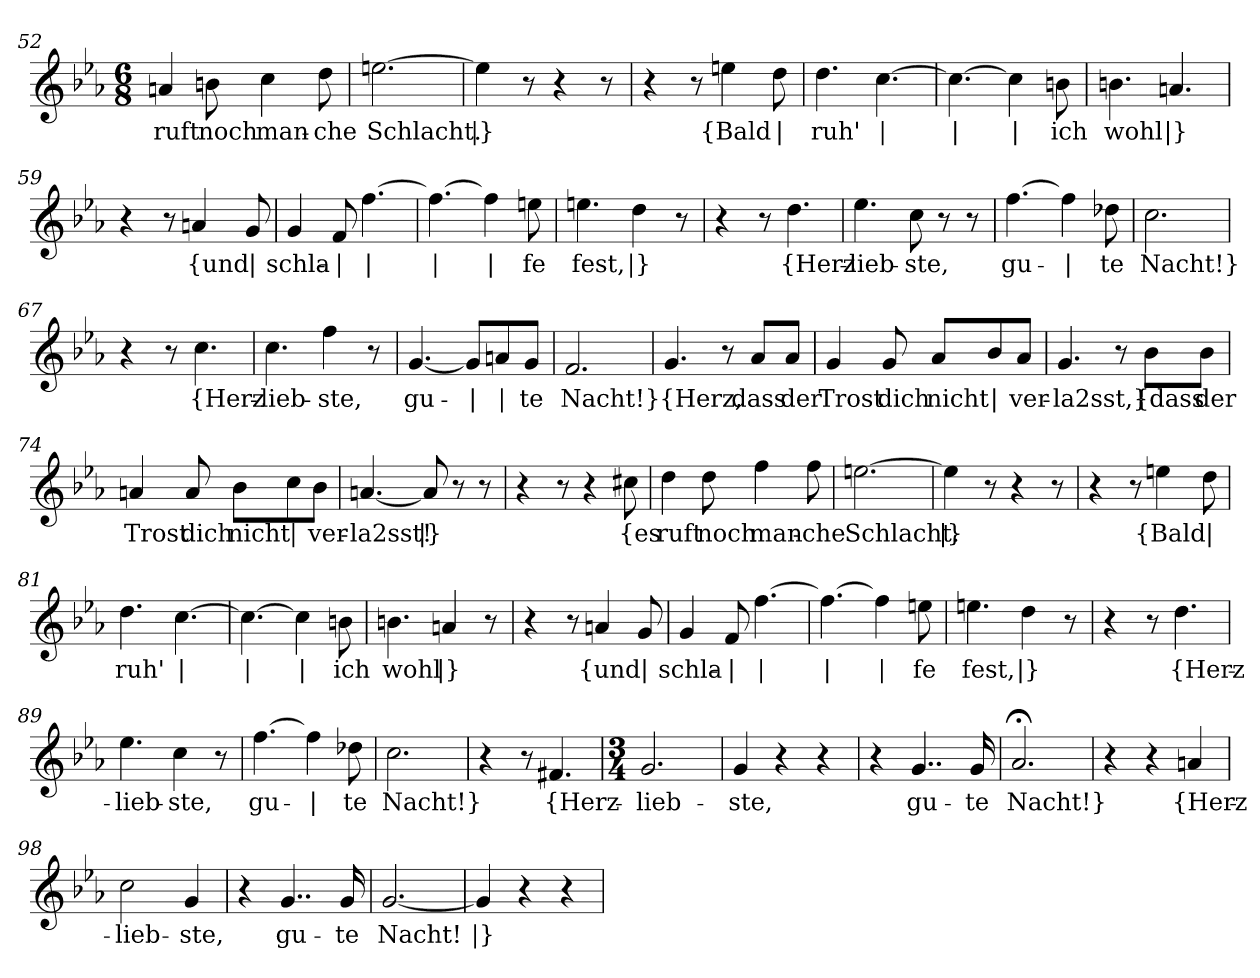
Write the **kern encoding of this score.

**kern	**text
*part1	*part1
*staff1	*staff1
*clefG2	*
*k[b-e-a-]	*
*c:	*
*M6/8	*
=52	=52
!	!LO:LY:b
4an/	ruft
!	!LO:LY:b
8bn\	noch
!	!LO:LY:b
4cc\	man-
!	!LO:LY:b
8dd\	-che
!!LO:LB:g=z
=53	=53
!	!LO:LY:b
[2.een\	Schlacht.
=54	=54
!	!LO:LY:b
4ee\]	|}
8r	.
4r	.
8r	.
=55	=55
4r	.
8r	.
!	!LO:LY:b
4een\	{Bald
!	!LO:LY:b
8dd\	|
=56	=56
!	!LO:LY:b
4.dd\	ruh'
!	!LO:LY:b
[4.cc\	|
=57	=57
!	!LO:LY:b
4.cc\_	|
!	!LO:LY:b
4cc\]	|
!	!LO:LY:b
8bn\	ich
=58	=58
!	!LO:LY:b
4.bn\	wohl
!	!LO:LY:b
4.an/	|}
=59	=59
4r	.
8r	.
!	!LO:LY:b
4an/	{und
!	!LO:LY:b
8g/	|
=60	=60
!	!LO:LY:b
4g/	schla-
!	!LO:LY:b
8f/	|
!	!LO:LY:b
[4.ff\	|
=61	=61
!	!LO:LY:b
4.ff\_	|
!	!LO:LY:b
4ff\]	|
!	!LO:LY:b
8een\	-fe
!!LO:PB:g=z
=62	=62
!	!LO:LY:b
4.een\	fest,
!	!LO:LY:b
4dd\	|}
8r	.
=63	=63
4r	.
8r	.
!	!LO:LY:b
4.dd\	{Herz-
=64	=64
!	!LO:LY:b
4.ee-\	-lieb-
!	!LO:LY:b
8cc\	-ste,
8r	.
8r	.
=65	=65
!	!LO:LY:b
[4.ff\	gu-
!	!LO:LY:b
4ff\]	|
!	!LO:LY:b
8dd-X\	-te
=66	=66
!	!LO:LY:b
2.cc\	Nacht!}
=67	=67
4r	.
8r	.
!	!LO:LY:b
4.cc\	{Herz-
=68	=68
!	!LO:LY:b
4.cc\	-lieb-
!	!LO:LY:b
4ff\	-ste,
8r	.
=69	=69
!	!LO:LY:b
[4.g/	gu-
!	!LO:LY:b
8g/L]	|
!	!LO:LY:b
8an/	|
!	!LO:LY:b
8g/J	-te
=70	=70
!	!LO:LY:b
2.f/	Nacht!}
!!LO:LB:g=z
=71	=71
!	!LO:LY:b
4.g/	{Herz,
8r	.
!	!LO:LY:b
8a-/L	dass
!	!LO:LY:b
8a-/J	der
=72	=72
!	!LO:LY:b
4g/	Trost
!	!LO:LY:b
8g/	dich
!	!LO:LY:b
8a-/L	nicht
!	!LO:LY:b
8b-/	|
!	!LO:LY:b
8a-/J	ver-
=73	=73
!	!LO:LY:b
4.g/	-la2sst,}
8r	.
!	!LO:LY:b
8b-\L	{dass
!	!LO:LY:b
8b-\J	der
=74	=74
!	!LO:LY:b
4an/	Trost
!	!LO:LY:b
8a/	dich
!	!LO:LY:b
8b-\L	nicht
!	!LO:LY:b
8cc\	|
!	!LO:LY:b
8b-\J	ver-
=75	=75
!	!LO:LY:b
[4.an/	-la2sst!
!	!LO:LY:b
8a/]	|}
8r	.
8r	.
!!LO:LB:g=z
=76	=76
4r	.
8r	.
4r	.
!	!LO:LY:b
8cc#X\	{es
=77	=77
!	!LO:LY:b
4dd\	ruft
!	!LO:LY:b
8dd\	noch
!	!LO:LY:b
4ff\	man-
!	!LO:LY:b
8ff\	-che
=78	=78
!	!LO:LY:b
[2.een\	Schlacht.
=79	=79
!	!LO:LY:b
4ee\]	|}
8r	.
4r	.
8r	.
=80	=80
4r	.
8r	.
!	!LO:LY:b
4een\	{Bald
!	!LO:LY:b
8dd\	|
=81	=81
!	!LO:LY:b
4.dd\	ruh'
!	!LO:LY:b
[4.cc\	|
=82	=82
!	!LO:LY:b
4.cc\_	|
!	!LO:LY:b
4cc\]	|
!	!LO:LY:b
8bn\	ich
=83	=83
!	!LO:LY:b
4.bn\	wohl
!	!LO:LY:b
4an/	|}
8r	.
!!LO:LB:g=z
=84	=84
4r	.
8r	.
!	!LO:LY:b
4an/	{und
!	!LO:LY:b
8g/	|
=85	=85
!	!LO:LY:b
4g/	schla-
!	!LO:LY:b
8f/	|
!	!LO:LY:b
[4.ff\	|
=86	=86
!	!LO:LY:b
4.ff\_	|
!	!LO:LY:b
4ff\]	|
!	!LO:LY:b
8een\	-fe
=87	=87
!	!LO:LY:b
4.een\	fest,
!	!LO:LY:b
4dd\	|}
8r	.
=88	=88
4r	.
8r	.
!	!LO:LY:b
4.dd\	{Herz-
=89	=89
!	!LO:LY:b
4.ee-\	-lieb-
!	!LO:LY:b
4cc\	-ste,
8r	.
=90	=90
!	!LO:LY:b
[4.ff\	gu-
!	!LO:LY:b
4ff\]	|
!	!LO:LY:b
8dd-X\	-te
=91	=91
!	!LO:LY:b
2.cc\	Nacht!}
!!LO:LB:g=z
=92	=92
4r	.
8r	.
!	!LO:LY:b
4.f#X/	{Herz-
=93	=93
*M3/4	*
!	!LO:LY:b
2.g/	-lieb-
=94	=94
!	!LO:LY:b
4g/	-ste,
4r	.
4r	.
=95	=95
4r	.
!	!LO:LY:b
4..g/	gu-
!	!LO:LY:b
16g/	-te
=96	=96
!	!LO:LY:b
2.a-;</	Nacht!}
=97	=97
4r	.
4r	.
!	!LO:LY:b
4an/	{Herz-
=98	=98
!	!LO:LY:b
2cc\	-lieb-
!	!LO:LY:b
4g/	-ste,
=99	=99
4r	.
!	!LO:LY:b
4..g/	gu-
!	!LO:LY:b
16g/	-te
=100	=100
!	!LO:LY:b
[2.g/	Nacht!
=101	=101
!	!LO:LY:b
4g/]	|}
4r	.
4r	.
=	=
*-	*-
